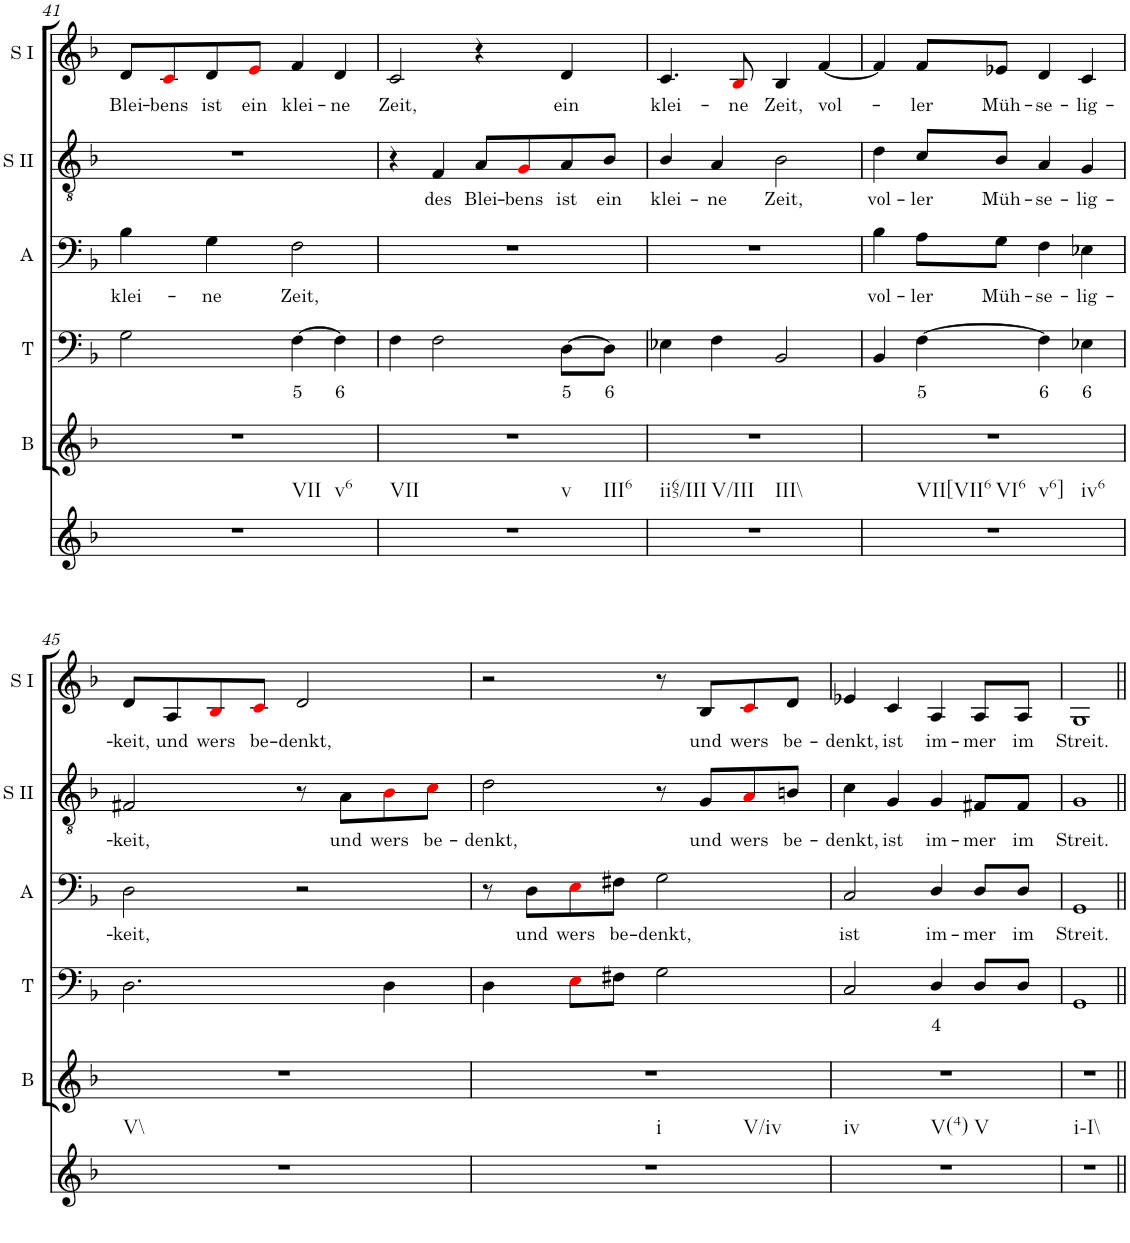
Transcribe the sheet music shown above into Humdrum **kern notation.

**kern	**kern	**kern	**text	**kern	**text	**kern	**text	**kern	**text
*part6	*part5	*part4	*part4	*part3	*part3	*part2	*part2	*part1	*part1
*staff6	*staff5	*staff4	*staff4	*staff3	*staff3	*staff2	*staff2	*staff1	*staff1
*I"Continuo	*I"Bass	*I"Tenor	*	*I"Alto	*	*I"Soprano II	*	*I"Soprano I	*
*	*I'B	*I'T	*	*I'A	*	*I'S II	*	*I'S I	*
!!LO:PB:g=z
*clefG2	*clefG2	*clefF4	*	*clefF4	*	*clefGv2	*	*clefG2	*
*k[b-]	*k[b-]	*k[b-]	*	*k[b-]	*	*k[b-]	*	*k[b-]	*
*M4/4	*M4/4	*M4/4	*	*M4/4	*	*M4/4	*	*M4/4	*
=41	=41	=41	=41	=41	=41	=41	=41	=41	=41
!LO:TX:b:t=VII	!	!	!	!	!	!	!	!	!
!LO:TX:b:t=v6	!	!	!	!	!	!	!	!	!
!	!	!	!	!	!LO:LY:b	!	!	!	!LO:LY:b
1r	1r	2G\	.	4B-\	klei-	1r	.	8d/L	Blei-
!	!	!	!	!	!	!	!	!	!LO:LY:b
.	.	.	.	.	.	.	.	8ci/	bens
!	!	!	!	!	!LO:LY:b	!	!	!	!LO:LY:b
.	.	.	.	4G\	ne	.	.	8d/	ist
!	!	!	!	!	!	!	!	!	!LO:LY:b
.	.	.	.	.	.	.	.	8ei/J	ein
!	!	!	!LO:LY:b	!	!LO:LY:b	!	!	!	!LO:LY:b
.	.	[4F\	5	2F\	Zeit,	.	.	4f/	klei-
!	!	!	!LO:LY:b	!	!	!	!	!	!LO:LY:b
.	.	4F\]	6	.	.	.	.	4d/	ne
=42	=42	=42	=42	=42	=42	=42	=42	=42	=42
!LO:TX:b:t=VII	!	!	!	!	!	!	!	!	!
!LO:TX:b:t=v	!	!	!	!	!	!	!	!	!
!LO:TX:b:t=III6	!	!	!	!	!	!	!	!	!
!	!	!	!	!	!	!	!	!	!LO:LY:b
1r	1r	4F\	.	1r	.	4r	.	2c/	Zeit,
!	!	!	!	!	!	!	!LO:LY:b	!	!
.	.	2F\	.	.	.	4F/	des	.	.
!	!	!	!	!	!	!	!LO:LY:b	!	!
.	.	.	.	.	.	8A/L	Blei-	4r	.
!	!	!	!	!	!	!	!LO:LY:b	!	!
.	.	.	.	.	.	8Gi/	bens	.	.
!	!	!	!LO:LY:b	!	!	!	!LO:LY:b	!	!LO:LY:b
.	.	[8D\L	5	.	.	8A/	ist	4d/	ein
!	!	!	!LO:LY:b	!	!	!	!LO:LY:b	!	!
.	.	8D\J]	6	.	.	8B-/J	ein	.	.
=43	=43	=43	=43	=43	=43	=43	=43	=43	=43
!LO:TX:b:t=ii65/III	!	!	!	!	!	!	!	!	!
!LO:TX:b:t=V/III	!	!	!	!	!	!	!	!	!
!LO:TX:b:t=III\\	!	!	!	!	!	!	!	!	!
!	!	!	!	!	!	!	!LO:LY:b	!	!LO:LY:b
1r	1r	4E-X\	.	1r	.	4B-/	klei-	4.c/	klei-
!	!	!	!	!	!	!	!LO:LY:b	!	!
.	.	4F\	.	.	.	4A/	ne	.	.
!	!	!	!	!	!	!	!	!	!LO:LY:b
.	.	.	.	.	.	.	.	8B-i/	ne
!	!	!	!	!	!	!	!LO:LY:b	!	!LO:LY:b
.	.	2BB-/	.	.	.	2B-\	Zeit,	4B-/	Zeit,
!	!	!	!	!	!	!	!	!	!LO:LY:b
.	.	.	.	.	.	.	.	[4f/	vol-
=44	=44	=44	=44	=44	=44	=44	=44	=44	=44
!LO:TX:b:t=VII[VII6	!	!	!	!	!	!	!	!	!
!LO:TX:b:t=VI6	!	!	!	!	!	!	!	!	!
!LO:TX:b:t=v6]	!	!	!	!	!	!	!	!	!
!LO:TX:b:t=iv6	!	!	!	!	!	!	!	!	!
!	!	!	!	!	!LO:LY:b	!	!LO:LY:b	!	!
1r	1r	4BB-/	.	4B-\	vol-	4d\	vol-	4f/]	.
!	!	!	!LO:LY:b	!	!LO:LY:b	!	!LO:LY:b	!	!LO:LY:b
.	.	[4F\	5	8A\L	ler	8c/L	ler	8f/L	ler
!	!	!	!	!	!LO:LY:b	!	!LO:LY:b	!	!LO:LY:b
.	.	.	.	8G\J	Müh-	8B-/J	Müh-	8e-X/J	Müh-
!	!	!	!LO:LY:b	!	!LO:LY:b	!	!LO:LY:b	!	!LO:LY:b
.	.	4F\]	6	4F\	se-	4A/	se-	4d/	se-
!	!	!	!LO:LY:b	!	!LO:LY:b	!	!LO:LY:b	!	!LO:LY:b
.	.	4E-X\	6	4E-X\	lig-	4G/	lig-	4c/	lig-
!!LO:LB:g=z
=45	=45	=45	=45	=45	=45	=45	=45	=45	=45
!LO:TX:b:t=V\\	!	!	!	!	!	!	!	!	!
!	!	!	!	!	!LO:LY:b	!	!LO:LY:b	!	!LO:LY:b
1r	1r	2.D\	.	2D\	keit,	2F#X/	keit,	8d/L	keit,
!	!	!	!	!	!	!	!	!	!LO:LY:b
.	.	.	.	.	.	.	.	8A/	und
!	!	!	!	!	!	!	!	!	!LO:LY:b
.	.	.	.	.	.	.	.	8B-i/	wers
!	!	!	!	!	!	!	!	!	!LO:LY:b
.	.	.	.	.	.	.	.	8ci/J	be-
!	!	!	!	!	!	!	!	!	!LO:LY:b
.	.	.	.	2r	.	8r	.	2d/	denkt,
!	!	!	!	!	!	!	!LO:LY:b	!	!
.	.	.	.	.	.	8A\L	und	.	.
!	!	!	!	!	!	!	!LO:LY:b	!	!
.	.	4D\	.	.	.	8B-i\	wers	.	.
!	!	!	!	!	!	!	!LO:LY:b	!	!
.	.	.	.	.	.	8ci\J	be-	.	.
=46	=46	=46	=46	=46	=46	=46	=46	=46	=46
!LO:TX:b:t=i	!	!	!	!	!	!	!	!	!
!LO:TX:b:t=V/iv	!	!	!	!	!	!	!	!	!
!	!	!	!	!	!	!	!LO:LY:b	!	!
1r	1r	4D\	.	8r	.	2d\	denkt,	2r	.
!	!	!	!	!	!LO:LY:b	!	!	!	!
.	.	.	.	8D\L	und	.	.	.	.
!	!	!	!	!	!LO:LY:b	!	!	!	!
.	.	8Ei\L	.	8Ei\	wers	.	.	.	.
!	!	!	!	!	!LO:LY:b	!	!	!	!
.	.	8F#X\J	.	8F#X\J	be-	.	.	.	.
!	!	!	!	!	!LO:LY:b	!	!	!	!
.	.	2G\	.	2G\	denkt,	8r	.	8r	.
!	!	!	!	!	!	!	!LO:LY:b	!	!LO:LY:b
.	.	.	.	.	.	8G/L	und	8B-/L	und
!	!	!	!	!	!	!	!LO:LY:b	!	!LO:LY:b
.	.	.	.	.	.	8Ai/	wers	8ci/	wers
!	!	!	!	!	!	!	!LO:LY:b	!	!LO:LY:b
.	.	.	.	.	.	8Bn/J	be-	8d/J	be-
=47	=47	=47	=47	=47	=47	=47	=47	=47	=47
!LO:TX:b:t=iv	!	!	!	!	!	!	!	!	!
!LO:TX:b:t=V(4)	!	!	!	!	!	!	!	!	!
!LO:TX:b:t=V	!	!	!	!	!	!	!	!	!
!	!	!	!	!	!LO:LY:b	!	!LO:LY:b	!	!LO:LY:b
1r	1r	2C/	.	2C/	ist	4c\	denkt,	4e-X/	denkt,
!	!	!	!	!	!	!	!LO:LY:b	!	!LO:LY:b
.	.	.	.	.	.	4G/	ist	4c/	ist
!	!	!	!LO:LY:b	!	!LO:LY:b	!	!LO:LY:b	!	!LO:LY:b
.	.	4D/	4	4D/	im-	4G/	im-	4A/	im-
!	!	!	!	!	!LO:LY:b	!	!LO:LY:b	!	!LO:LY:b
.	.	8D/L	.	8D/L	mer	8F#X/L	mer	8A/L	mer
!	!	!	!	!	!LO:LY:b	!	!LO:LY:b	!	!LO:LY:b
.	.	8D/J	.	8D/J	im	8F#/J	im	8A/J	im
=48	=48	=48	=48	=48	=48	=48	=48	=48	=48
!LO:TX:b:t=i\\-I\\	!	!	!	!	!	!	!	!	!
!	!	!	!	!	!LO:LY:b	!	!LO:LY:b	!	!LO:LY:b
1r	1r	1GG	.	1GG	Streit.	1G	Streit.	1G	Streit.
=||	=||	=||	=||	=||	=||	=||	=||	=||	=||
*-	*-	*-	*-	*-	*-	*-	*-	*-	*-
